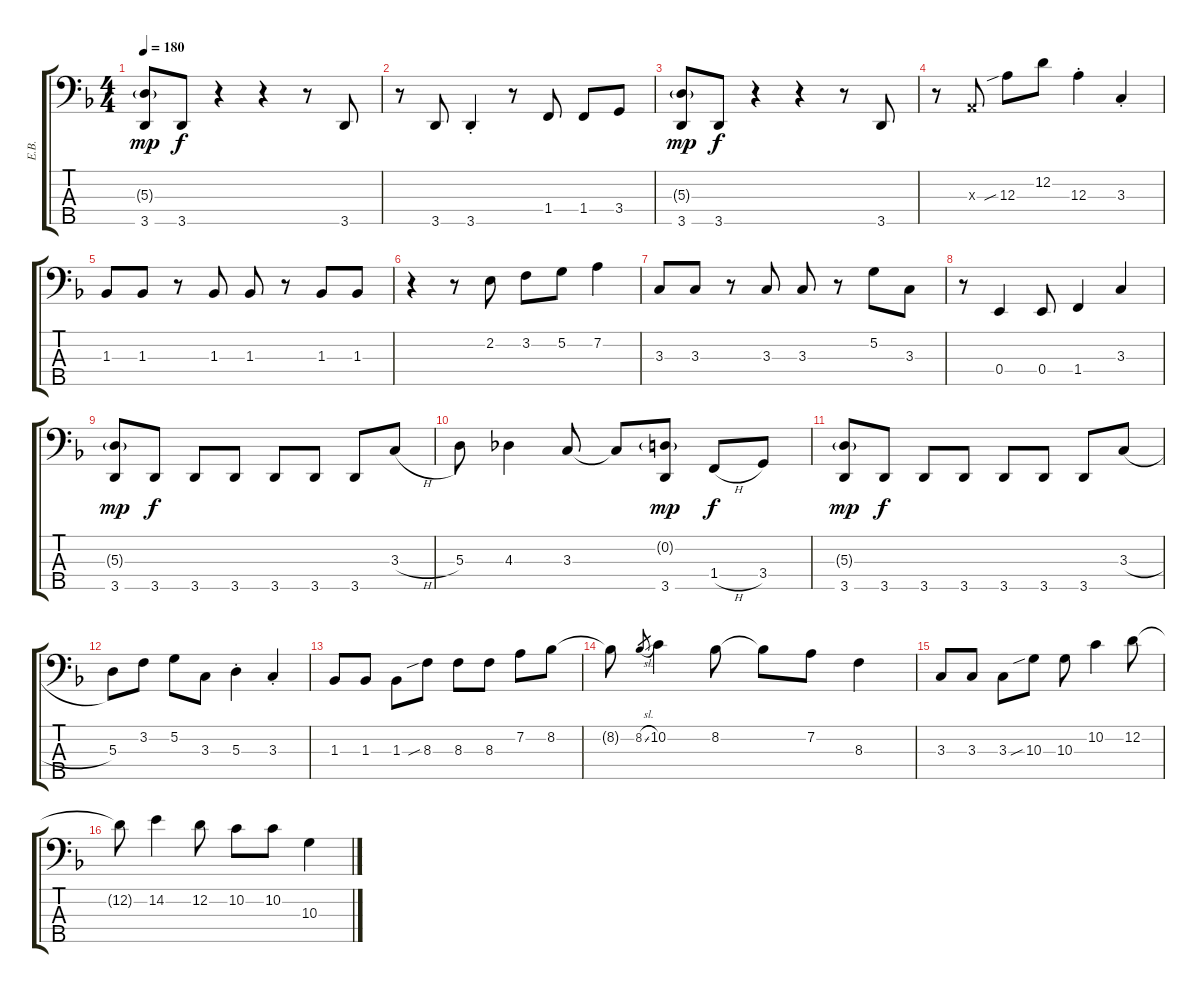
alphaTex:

\track ("E.B." "E.B.") {instrument electricbassfinger}
\staff {score tabs}
\tuning (G2 D2 A1 E1 B0) {hide}
\ts (4 4)
\tempo 180
\clef f4
\ks f
(5.3{g} 3.5).8{dy mp} 3.5.8{dy f} r.4 r.4 r.8 3.5.8 |
r.8 3.5.8 3.5{st}.4 r.8 1.4.8 1.4.8 3.4.8 |
(5.3{g} 3.5).8{dy mp} 3.5.8{dy f} r.4 r.4 r.8 3.5.8 |
r.8 0.3{x}.8 12.3{sib}.8 12.2.8 12.3{st}.4 3.3{st}.4 |
1.3.8 1.3.8 r.8 1.3.8 1.3.8 r.8 1.3.8 1.3.8 |
r.4 r.8 2.2.8 3.2.8 5.2.8 7.2.4 |
3.3.8 3.3.8 r.8 3.3.8 3.3.8 r.8 5.2.8 3.3.8 |
r.8 0.4.4 0.4.8 1.4.4 3.3.4 |
(5.3{g} 3.5).8{dy mp} 3.5.8{dy f} 3.5.8 3.5.8 3.5.8 3.5.8 3.5.8 3.3{h}.8 |
5.3.8 4.3.4 3.3.8 3.3{t}.8 (0.2{g} 3.5).8{dy mp} 1.4{h}.8{dy f} 3.4.8 |
(5.3{g} 3.5).8{dy mp} 3.5.8{dy f} 3.5.8 3.5.8 3.5.8 3.5.8 3.5.8 3.3{h}.8 |
5.3.8 3.2.8 5.2.8 3.3.8 5.3{st}.4 3.3{st}.4 |
1.3.8 1.3.8 1.3.8 8.3{sib}.8 8.3.8 8.3.8 7.2.8 8.2.8 |
8.2{t}.8 8.2{sl}.8{gr} 10.2.4 8.2.8 8.2{t}.8 7.2.8 8.3.4 |
3.3.8 3.3.8 3.3.8 10.3{sib}.8 10.3.8 10.2.4 12.2.8 |
12.2{t}.8 14.2.4 12.2.8 10.2.8 10.2.8 10.3.4
